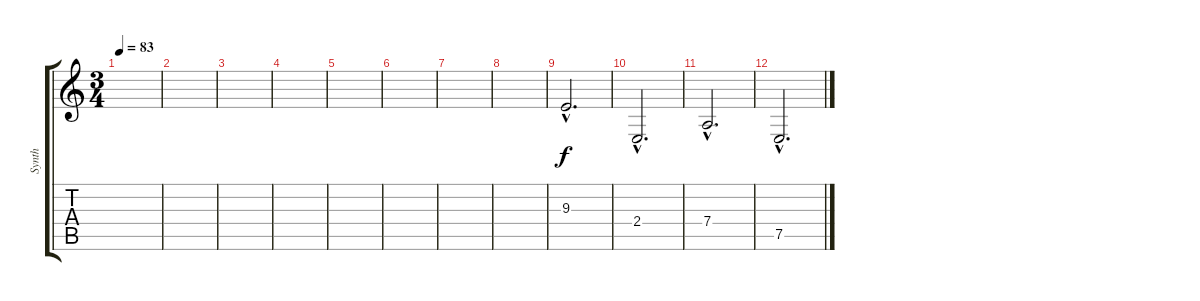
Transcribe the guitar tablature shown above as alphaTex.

\track ("Synth" "Synth") {instrument lead7fifths}
\staff {score tabs}
\tuning (E4 B3 G3 D3 A2 E2) {hide}
\ts (3 4)
\tempo 83
\clef g2
\ks c
|
|
|
|
|
|
|
|
9.3{hac}.2{d} |
2.4{hac}.2{d} |
7.4{hac}.2{d} |
7.5{hac}.2{d}
